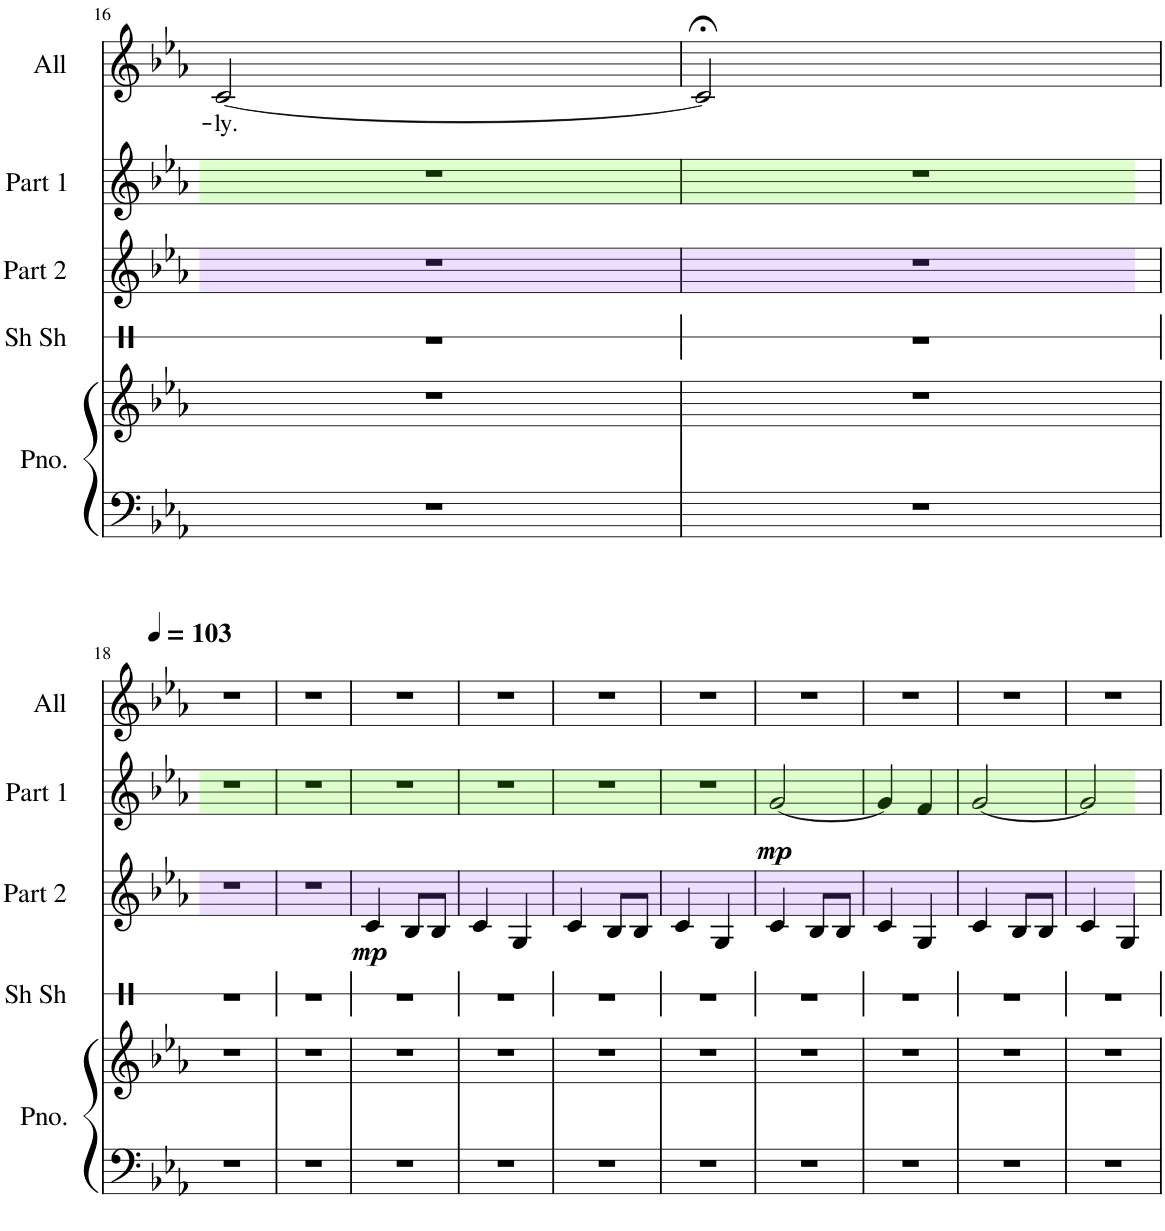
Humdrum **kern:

**kern	**kern	**kern	**kern	**dynam	**kern	**dynam	**kern	**text
*part5	*part5	*part4	*part3	*part3	*part2	*part2	*part1	*part1
*staff6	*staff5	*staff4	*staff3	*staff3	*staff2	*staff2	*staff1	*staff1
*I"Piano	*	*I"Sh Sh	*I"Part 2	*	*I"Part 1	*	*I"All	*
*I'Pno.	*	*I'Sh Sh	*I'Part 2	*	*I'Part 1	*	*I'All	*
!!LO:PB:g=z
*clefF4	*clefG2	*clefX	*clefG2	*	*clefG2	*	*clefG2	*
*	*	*	*	*	*	*	*Trd1c2	*
*k[b-e-a-]	*k[b-e-a-]	*k[b-e-a-]	*k[b-e-a-]	*	*k[b-e-a-]	*	*k[b-e-a-]	*
*M2/4	*M2/4	*M2/4	*M2/4	*	*M2/4	*	*M2/4	*
=16	=16	=16	=16	=16	=16	=16	=16	=16
!	!	!	!	!	!	!	!	!LO:LY:b
2r	2r	2r	2r	.	2r	.	[2c/	-ly.
=17	=17	=17	=17	=17	=17	=17	=17	=17
2r	2r	2r	2r	.	2r	.	2c;</]	.
!!LO:LB:g=z
=18	=18	=18	=18	=18	=18	=18	=18	=18
*	*	*	*	*	*	*	*MM103	*
2r	2r	2r	2r	.	2r	.	2r	.
=19	=19	=19	=19	=19	=19	=19	=19	=19
2r	2r	2r	2r	.	2r	.	2r	.
=20	=20	=20	=20	=20	=20	=20	=20	=20
!	!	!	!	!LO:DY:b	!	!	!	!
2r	2r	2r	4c/	mp	2r	.	2r	.
.	.	.	8B-/L	.	.	.	.	.
.	.	.	8B-/J	.	.	.	.	.
=21	=21	=21	=21	=21	=21	=21	=21	=21
2r	2r	2r	4c/	.	2r	.	2r	.
.	.	.	4G/	.	.	.	.	.
=22	=22	=22	=22	=22	=22	=22	=22	=22
2r	2r	2r	4c/	.	2r	.	2r	.
.	.	.	8B-/L	.	.	.	.	.
.	.	.	8B-/J	.	.	.	.	.
=23	=23	=23	=23	=23	=23	=23	=23	=23
2r	2r	2r	4c/	.	2r	.	2r	.
.	.	.	4G/	.	.	.	.	.
=24	=24	=24	=24	=24	=24	=24	=24	=24
!	!	!	!	!	!	!LO:DY:b	!	!
2r	2r	2r	4c/	.	[2g/	mp	2r	.
.	.	.	8B-/L	.	.	.	.	.
.	.	.	8B-/J	.	.	.	.	.
=25	=25	=25	=25	=25	=25	=25	=25	=25
2r	2r	2r	4c/	.	4g/]	.	2r	.
.	.	.	4G/	.	4f/	.	.	.
=26	=26	=26	=26	=26	=26	=26	=26	=26
2r	2r	2r	4c/	.	[2g/	.	2r	.
.	.	.	8B-/L	.	.	.	.	.
.	.	.	8B-/J	.	.	.	.	.
=27	=27	=27	=27	=27	=27	=27	=27	=27
2r	2r	2r	4c/	.	2g/]	.	2r	.
.	.	.	4G/	.	.	.	.	.
=	=	=	=	=	=	=	=	=
*-	*-	*-	*-	*-	*-	*-	*-	*-
